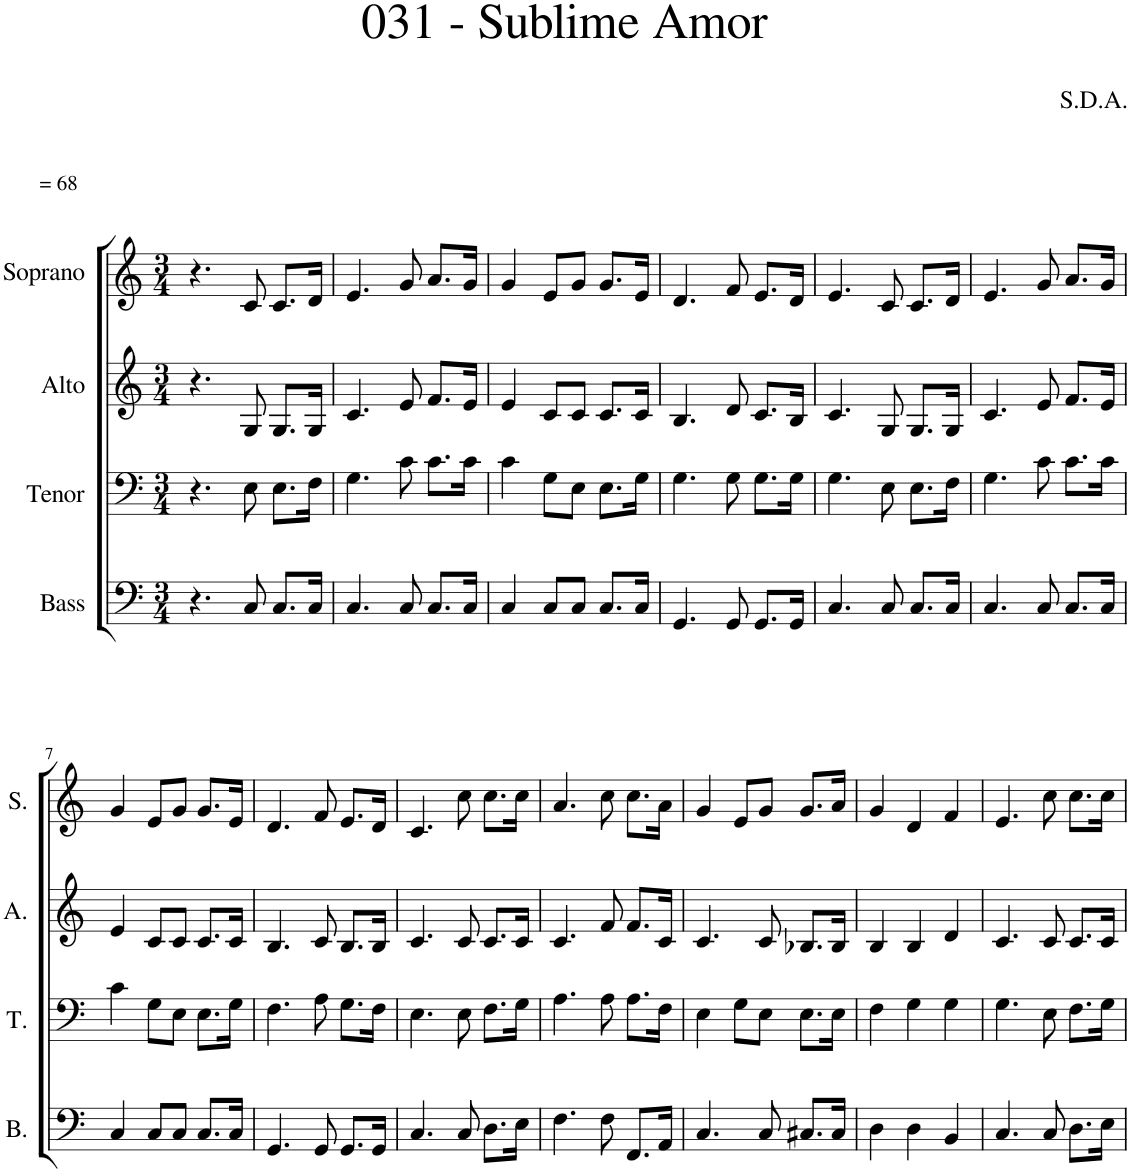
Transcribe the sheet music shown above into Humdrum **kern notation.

**kern	**kern	**kern	**kern
*part4	*part3	*part2	*part1
*staff4	*staff3	*staff2	*staff1
*I"Bass	*I"Tenor	*I"Alto	*I"Soprano
*I'B.	*I'T.	*I'A.	*I'S.
*clefF4	*clefF4	*clefG2	*clefG2
*k[]	*k[]	*k[]	*k[]
*M3/4	*M3/4	*M3/4	*M3/4
=1	=1	=1	=1
!	!	!	!LO:TX:a:t== 68
4.r	4.r	4.r	4.r
8C/	8E\	8G/	8c/
8.C/L	8.E\L	8.G/L	8.c/L
16C/Jk	16F\Jk	16G/Jk	16d/Jk
=2	=2	=2	=2
4.C/	4.G\	4.c/	4.e/
8C/	8c\	8e/	8g/
8.C/L	8.c\L	8.f/L	8.a/L
16C/Jk	16c\Jk	16e/Jk	16g/Jk
=3	=3	=3	=3
4C/	4c\	4e/	4g/
8C/L	8G\L	8c/L	8e/L
8C/J	8E\J	8c/J	8g/J
8.C/L	8.E\L	8.c/L	8.g/L
16C/Jk	16G\Jk	16c/Jk	16e/Jk
=4	=4	=4	=4
4.GG/	4.G\	4.B/	4.d/
8GG/	8G\	8d/	8f/
8.GG/L	8.G\L	8.c/L	8.e/L
16GG/Jk	16G\Jk	16B/Jk	16d/Jk
=5	=5	=5	=5
4.C/	4.G\	4.c/	4.e/
8C/	8E\	8G/	8c/
8.C/L	8.E\L	8.G/L	8.c/L
16C/Jk	16F\Jk	16G/Jk	16d/Jk
=6	=6	=6	=6
4.C/	4.G\	4.c/	4.e/
8C/	8c\	8e/	8g/
8.C/L	8.c\L	8.f/L	8.a/L
16C/Jk	16c\Jk	16e/Jk	16g/Jk
!!LO:LB:g=z
=7	=7	=7	=7
4C/	4c\	4e/	4g/
8C/L	8G\L	8c/L	8e/L
8C/J	8E\J	8c/J	8g/J
8.C/L	8.E\L	8.c/L	8.g/L
16C/Jk	16G\Jk	16c/Jk	16e/Jk
=8	=8	=8	=8
4.GG/	4.F\	4.B/	4.d/
8GG/	8A\	8c/	8f/
8.GG/L	8.G\L	8.B/L	8.e/L
16GG/Jk	16F\Jk	16B/Jk	16d/Jk
=9	=9	=9	=9
4.C/	4.E\	4.c/	4.c/
8C/	8E\	8c/	8cc\
8.D\L	8.F\L	8.c/L	8.cc\L
16E\Jk	16G\Jk	16c/Jk	16cc\Jk
=10	=10	=10	=10
4.F\	4.A\	4.c/	4.a/
8F\	8A\	8f/	8cc\
8.FF/L	8.A\L	8.f/L	8.cc\L
16AA/Jk	16F\Jk	16c/Jk	16a\Jk
=11	=11	=11	=11
4.C/	4E\	4.c/	4g/
.	8G\L	.	8e/L
8C/	8E\J	8c/	8g/J
8.C#X/L	8.E\L	8.B-X/L	8.g/L
16C#/Jk	16E\Jk	16B-/Jk	16a/Jk
=12	=12	=12	=12
4D\	4F\	4B/	4g/
4D\	4G\	4B/	4d/
4BB/	4G\	4d/	4f/
=13	=13	=13	=13
4.C/	4.G\	4.c/	4.e/
8C/	8E\	8c/	8cc\
8.D\L	8.F\L	8.c/L	8.cc\L
16E\Jk	16G\Jk	16c/Jk	16cc\Jk
=	=	=	=
*-	*-	*-	*-
